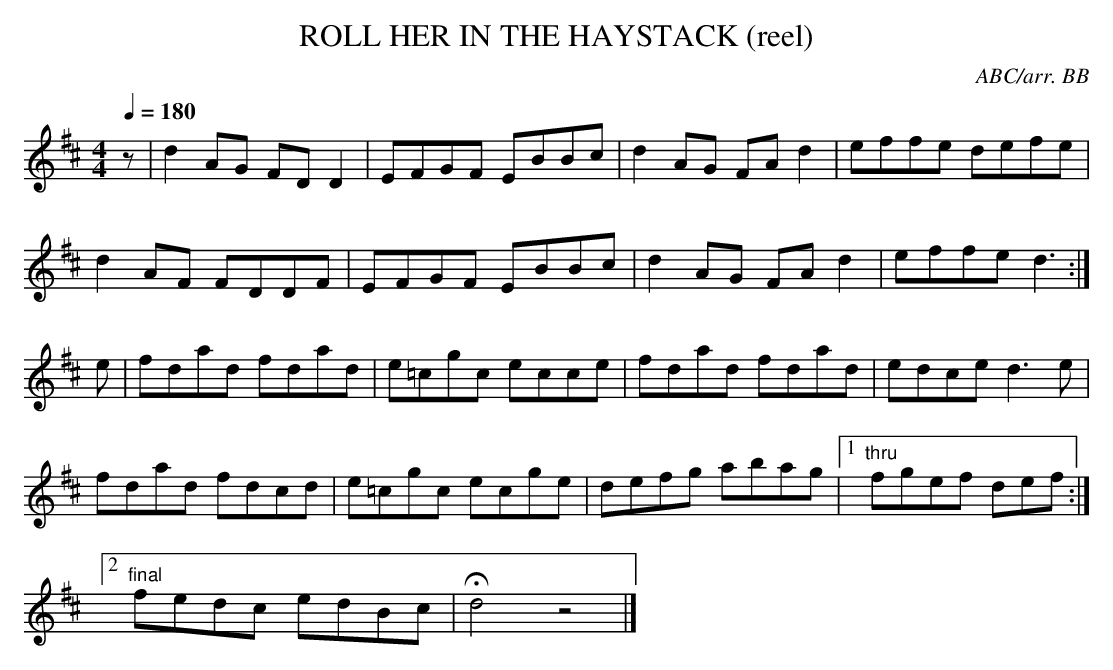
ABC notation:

X:1
T:ROLL HER IN THE HAYSTACK (reel)
C:ABC/arr. BB
M:4/4
Q:1/4=180
K:D
z|d2AG FDD2|EFGF EBBc|d2AG FAd2|effe defe|
d2AF FDDF|EFGF EBBc|d2AG FAd2|effe d3:|
e|fdad fdad|e=cgc ecce|fdad fdad|edce d3e|
fdad fdcd|e=cgc ecge|defg abag|1"thru" fgef def:|
[2 "final"fedc edBc|Hd4z4|]
